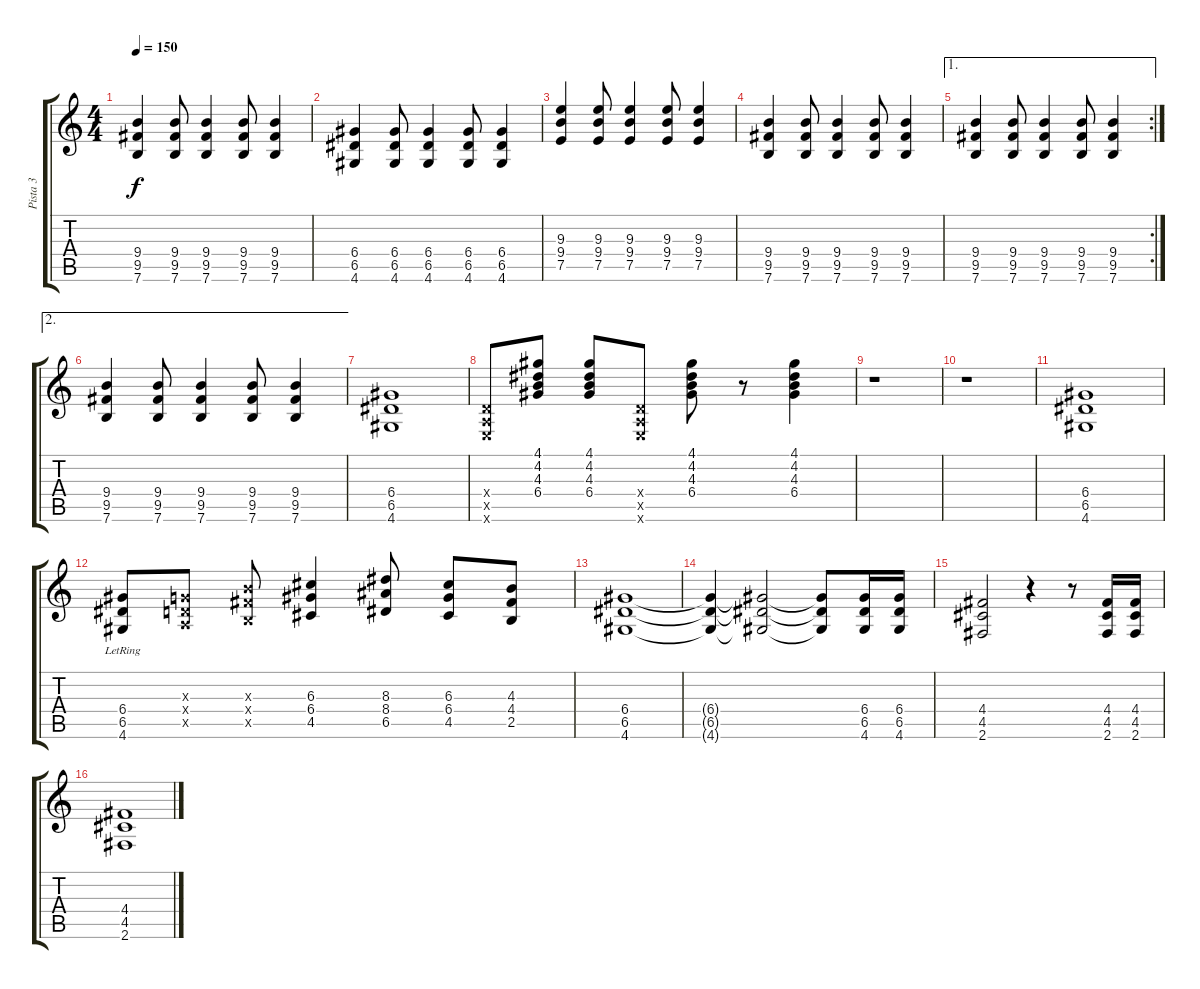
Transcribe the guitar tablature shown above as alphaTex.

\track ("Pista 3" "Pista 3") {instrument distortionguitar}
\staff {score tabs}
\tuning (E4 B3 G3 D3 A2 E2) {hide}
\ts (4 4)
\tempo 150
\clef g2
\ks c
(9.4 9.5 7.6).4{dy f} (9.4 9.5 7.6).8 (9.4 9.5 7.6).4 (9.4 9.5 7.6).8 (9.4 9.5 7.6).4 |
(6.4 6.5 4.6).4 (6.4 6.5 4.6).8 (6.4 6.5 4.6).4 (6.4 6.5 4.6).8 (6.4 6.5 4.6).4 |
(9.3 9.4 7.5).4 (9.3 9.4 7.5).8 (9.3 9.4 7.5).4 (9.3 9.4 7.5).8 (9.3 9.4 7.5).4 |
(9.4 9.5 7.6).4 (9.4 9.5 7.6).8 (9.4 9.5 7.6).4 (9.4 9.5 7.6).8 (9.4 9.5 7.6).4 |
\ae 1
\rc 2
(9.4 9.5 7.6).4 (9.4 9.5 7.6).8 (9.4 9.5 7.6).4 (9.4 9.5 7.6).8 (9.4 9.5 7.6).4 |
\ae 2
(9.4 9.5 7.6).4 (9.4 9.5 7.6).8 (9.4 9.5 7.6).4 (9.4 9.5 7.6).8 (9.4 9.5 7.6).4 |
(6.4 6.5 4.6).1 |
(0.4{x} 0.5{x} 0.6{x}).8 (4.1 4.2 4.3 6.4).8 (4.1 4.2 4.3 6.4).8 (0.4{x} 0.5{x} 0.6{x}).8 (4.1 4.2 4.3 6.4).8 r.8 (4.1 4.2 4.3 6.4).4 |
r.1 |
r.1{volume 0} |
(6.4 6.5 4.6).1{volume 9} |
(6.4{lr} 6.5{lr} 4.6{lr}).8{volume 10} (0.3{x} 0.4{x} 0.5{x}).8 (4.3{x} 4.4{x} 2.5{x}).8 (6.3 6.4 4.5).4 (8.3 8.4 6.5).8 (6.3 6.4 4.5).8 (4.3 4.4 2.5).8 |
(6.4 6.5 4.6).1 |
(6.4{t} 6.5{t} 4.6{t}).4 (6.4{t} 6.5{t} 4.6{t}).2 (6.4{t} 6.5{t} 4.6{t}).8 (6.4 6.5 4.6).16 (6.4 6.5 4.6).16 |
(4.4 4.5 2.6).2 r.4 r.8 (4.4 4.5 2.6).16 (4.4 4.5 2.6).16 |
(4.4 4.5 2.6).1
